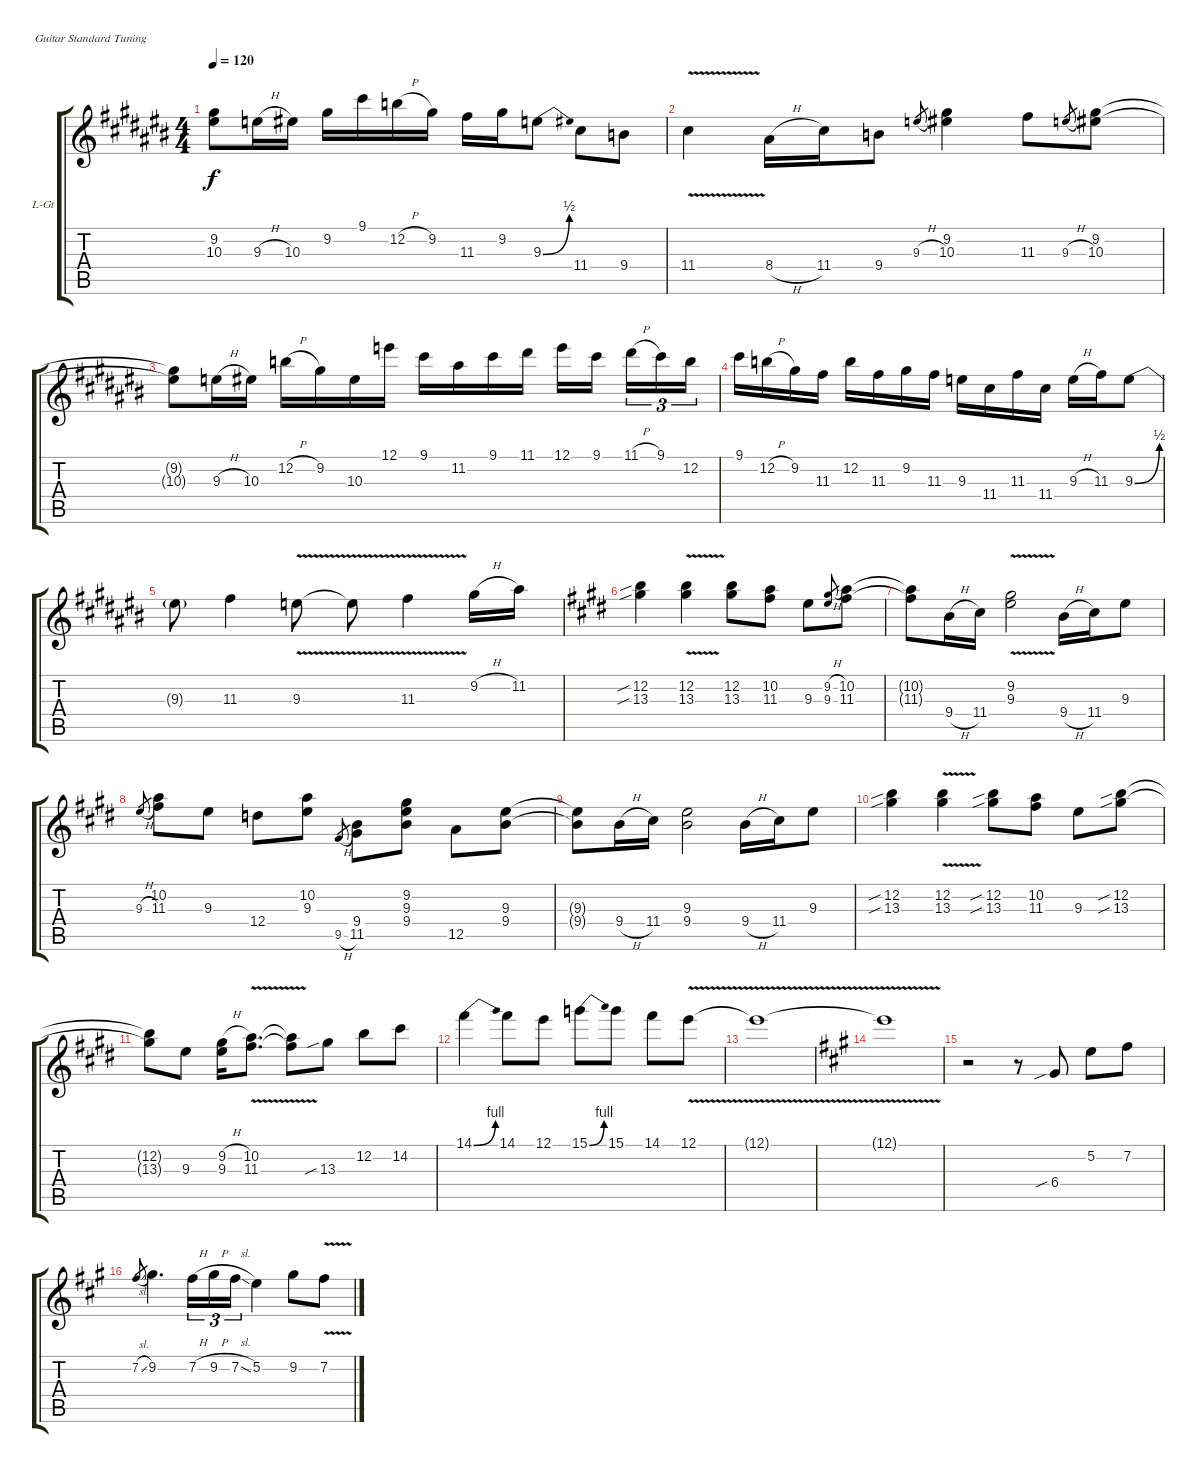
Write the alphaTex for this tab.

\defaultSystemsLayout 4
\bracketExtendMode groupsimilarinstruments
\firstSystemTrackNameOrientation horizontal
\otherSystemsTrackNameOrientation horizontal
\track ("Lead Guitar" "L-Gt") {instrument acousticguitarsteel}
\staff {score tabs}
\tuning (E4 B3 G3 D3 A2 E2)
\ts (4 4)
\tempo 120
\clef g2
\scale
0.555133
\ks c#
(10.3{t} 9.2{t}).8{dy f} 9.3{h}.16 10.3.16 9.2.16 9.1.16 12.2{h}.16 9.2.16 11.3.16 9.2.16 9.3{be (bend 0 0 15 2)}.8 11.4.8 9.4.8 |
\scale
0.444867 11.4{v}.4 8.4{h}.16 11.4.16 9.4.8 9.3{h}.8{gr} (10.3 9.2).4 11.3.8 9.3{h}.8{gr} (10.3 9.2).8 |
\scale
0.518578 (10.3{t} 9.2{t}).8 9.3{h}.16 10.3.16 12.2{h}.16 9.2.16 10.3.16 12.1.16 9.1.16 11.2.16 9.1.16 11.1.16 12.1.16 9.1.16 11.1{h}.16{tu (3 2)} 9.1.16{tu (3 2)} 12.2.16{tu (3 2)} |
\scale
0.481422 9.1.16 12.2{h}.16 9.2.16 11.3.16 12.2.16 11.3.16 9.2.16 11.3.16 9.3.16 11.4.16 11.3.16 11.4.16 9.3{h}.16 11.3.16 9.3{be (bend 0 0 15.6 2)}.8 |
\scale
0.408416 9.3{t}.8 11.3.4 9.3{v}.8 9.3{t}.8 11.3{v}.4 9.2{h}.16 11.2.16 |
\scale
0.591584
\ks e
(13.3{sib} 12.2{sib}).4 (13.3 12.2{v}).4 (12.2 13.3).8 (10.2 11.3).8 9.3.8 (9.3{h} 9.2{h}).8{gr} (10.2 11.3).8 |
\scale
0.444759 (11.3{t} 10.2{t}).8 9.4{h}.16 11.4.16 (9.3{v} 9.2).2 9.4{h}.16 11.4.16 9.3.8 |
\scale
0.555241 9.3{h}.8{gr} (10.2 11.3).8 9.3.8 12.4.8 (9.3 10.2).8 9.5{h}.8{gr} (9.4 11.5).8 (9.2 9.3 9.4).8 12.5.8 (9.4 9.3).8 |
\scale
0.52862 (9.3{t} 9.4{t}).8 9.4{h}.16 11.4.16 (9.4 9.3).2 9.4{h}.16 11.4.16 9.3.8 |
\scale
0.47138 (13.3{sib} 12.2{sib}).4 (13.3 12.2{v}).4 (12.2{sib} 13.3{sib}).8 (10.2 11.3).8 9.3.8 (12.2{sib} 13.3{sib}).8 |
\scale
0.519174 (13.3{t} 12.2{t}).8 9.3.8 (9.3{h} 9.2{h}).16 (10.2{v} 11.3).8{d} (11.3{t} 10.2{t}).8 13.3{sib}.8 12.2.8 14.2.8 |
\scale
0.480826 14.1{be (bend 0 0 13.799999999999999 4)}.4 14.1.8 12.1.8 15.1{be (bend 0 0 13.799999999999999 4)}.8 15.1.8 14.1.8 12.1{v}.8 |
\scale
0.335165 12.1{v t}.1 |
\scale
0.664835
\ks a
12.1{v t}.1 |
\scale
0.386503 r.2 r.8 6.4{sib}.8 5.2.8 7.2.8 |
\scale
0.613497 7.2{sl}.8{gr} 9.2.4{d} 7.2{h}.16{tu (3 2)} 9.2{h}.16{tu (3 2)} 7.2{sl}.16{tu (3 2)} 5.2.4 9.2.8 7.2{v}.8
